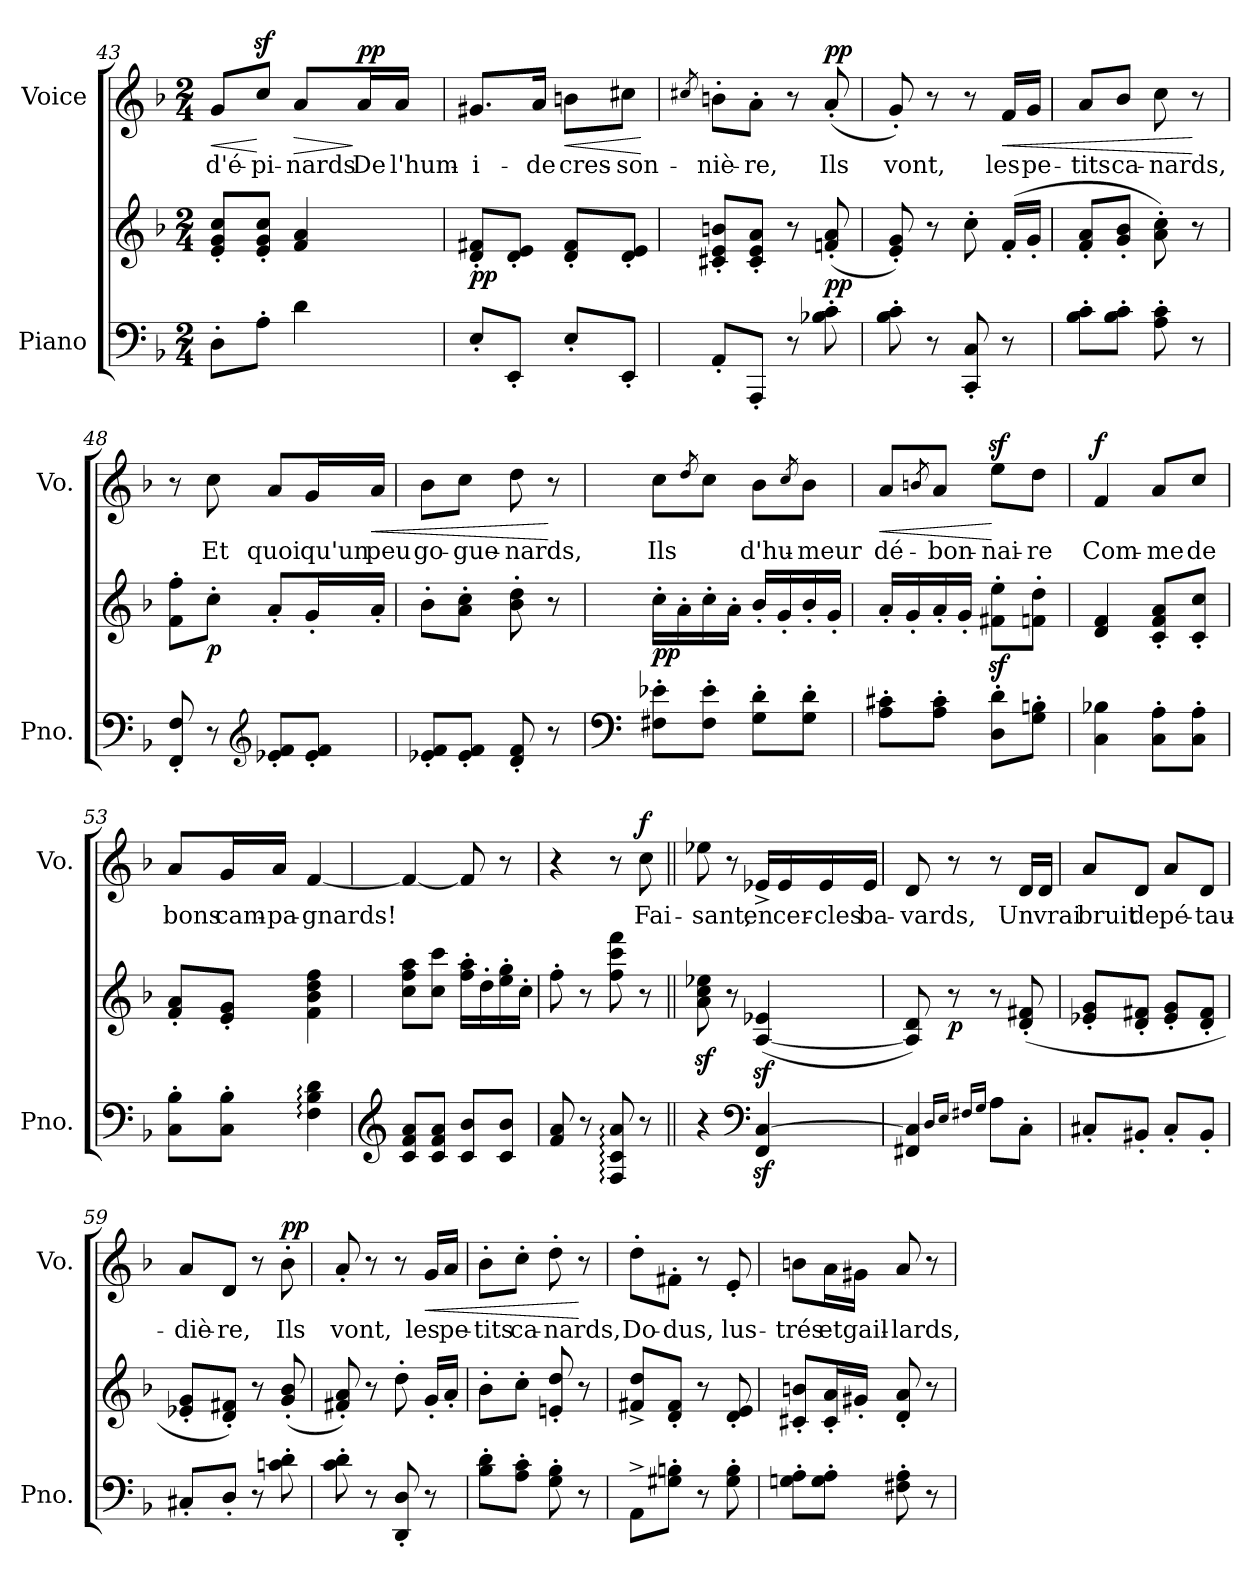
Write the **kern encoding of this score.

**kern	**kern	**dynam	**kern	**text	**dynam
*part2	*part2	*part2	*part1	*part1	*part1
*staff3	*staff2	*staff2/3	*staff1	*staff1	*staff1
*I"Piano	*	*	*I"Voice	*	*
*I'Pno.	*	*	*I'Vo.	*	*
*clefF4	*clefG2	*	*clefG2	*	*
*k[b-]	*k[b-]	*	*k[b-]	*	*
*M2/4	*M2/4	*	*M2/4	*	*
=43	=43	=43	=43	=43	=43
!	!	!	!	!LO:LY:b	!LO:HP:b
8D'\L	8e/' 8g/' 8cc/'L	.	8g/L	d'é-	<
!	!	!	!	!LO:LY:b	!
8A'\J	8e/' 8g/' 8cc/'J	.	8ccz>/J	-pi-	[
!	!	!	!	!LO:LY:b	!LO:HP:b
4d\	4f/ 4a/	.	8a/L	-nards	>
!	!	!	!	!LO:LY:b	!LO:DY:n=1:a
.	.	.	16a/L	De	] pp
!	!	!	!	!LO:LY:b	!
.	.	.	16a/JJ	l'hum-	.
=44	=44	=44	=44	=44	=44
!	!	!LO:DY:b	!	!LO:LY:b	!
8E'/L	8d/' 8f#X/'L	pp	8.g#X/L	-i-	.
8EE'/J	8d/' 8e/'J	.	.	.	.
!	!	!	!	!LO:LY:b	!
.	.	.	16a/Jk	-de	.
!	!	!	!	!LO:LY:b	!LO:HP:b
8E'/L	8d/' 8f#/'L	.	8bn\L	cres-	<
!	!	!	!	!LO:LY:b	!
8EE'/J	8d/' 8e/'J	.	8cc#X\J	son-	.
.	.	.	.	.	[
!!LO:LB:g=z
=45	=45	=45	=45	=45	=45
.	.	.	8qcc#X/	.	.
!	!	!	!	!LO:LY:b	!
8AA'/L	8c#X/' 8e/' 8bn/'L	.	8bn'\L	-niè-	.
!	!	!	!	!LO:LY:b	!
8AAA'/J	8c#/' 8e/' 8a/'J	.	8a'\J	-re,	.
8r	8r	.	8r	.	.
!	!	!LO:DY:b	!	!LO:LY:b	!LO:DY:a
8B-X\' 8c\'	(<8fn/' 8a/'	pp	(<8a'/	Ils	pp
=46	=46	=46	=46	=46	=46
!	!	!	!	!LO:LY:b	!
8B-\' 8c\'	8e/' 8g/')	.	8g'/)	vont,	.
8r	8r	.	8r	.	.
8CC/' 8C/'	8cc'\	.	8r	.	.
!	!	!	!	!LO:LY:b	!LO:HP:b
8r	(<16f'/LL	.	16f/LL	les	<
!	!	!	!	!LO:LY:b	!
.	16g'/JJ	.	16g/JJ	pe-	.
=47	=47	=47	=47	=47	=47
!	!	!	!	!LO:LY:b	!
8B-\' 8c\'L	8f/' 8a/'L	.	8a/L	-tits	.
!	!	!	!	!LO:LY:b	!
8B-\' 8c\'J	8g/' 8b-/'J	.	8b-/J	ca-	.
!	!	!	!	!LO:LY:b	!
8A\' 8c\'	8a\' 8cc\')	.	8cc\	-nards,	.
8r	8r	.	8r	.	[
=48	=48	=48	=48	=48	=48
8FF/' 8F/'	8f\' 8ff\'L	.	8r	.	.
!	!	!LO:DY:b	!	!LO:LY:b	!
8r	8cc'\J	p	8cc\	Et	.
*clefG2	*	*	*	*	*
!	!	!	!	!LO:LY:b	!
8e-X/' 8f/'L	8a'/L	.	8a/L	quoi	.
!	!	!	!	!LO:LY:b	!
8e-/' 8f/'J	16g'/L	.	16g/L	qu'un	.
!	!	!	!	!LO:LY:b	!LO:HP:b
.	16a'/JJ	.	16a/JJ	peu	<
=49	=49	=49	=49	=49	=49
!	!	!	!	!LO:LY:b	!
8e-X/' 8f/'L	8b-'\L	.	8b-\L	go-	.
!	!	!	!	!LO:LY:b	!
8e-/' 8f/'J	8a\' 8cc\'J	.	8cc\J	-gue-	.
!	!	!	!	!LO:LY:b	!
8d/' 8f/'	8b-\' 8dd\'	.	8dd\	-nards,	.
8r	8r	.	8r	.	[
!!LO:PB:g=z
=50	=50	=50	=50	=50	=50
*clefF4	*	*	*	*	*
!	!	!LO:DY:b	!	!LO:LY:b	!
8F#X\' 8e-X\'L	16cc'\LL	pp	8cc\L	Ils	.
.	16a'\	.	.	.	.
.	.	.	8qdd/	.	.
8F#\' 8e-\'J	16cc'\	.	8cc\J	.	.
.	16a'\JJ	.	.	.	.
!	!	!	!	!LO:LY:b	!
8G\' 8d\'L	16b-'/LL	.	8b-\L	d'hu-	.
.	16g'/	.	.	.	.
.	.	.	8qcc/	.	.
!	!	!	!	!LO:LY:b	!
8G\' 8d\'J	16b-'/	.	8b-\J	-meur	.
.	16g'/JJ	.	.	.	.
=51	=51	=51	=51	=51	=51
!	!	!	!	!LO:LY:b	!LO:HP:b
8A\' 8c#X\'L	16a'/LL	.	8a/L	dé-	<
.	16g'/	.	.	.	.
.	.	.	8qbn/	.	.
!	!	!	!	!LO:LY:b	!
8A\' 8c#\'J	16a'/	.	8a/J	-bon-	.
.	16g'/JJ	.	.	.	.
!	!	!	!	!LO:LY:b	!
8D\' 8d\'L	8f#X\z<' 8ee\z<'L	.	8eez>\L	-nai-	[
!	!	!	!	!LO:LY:b	!
8G\' 8Bn\'J	8fn\' 8dd\'J	.	8dd\J	-re	.
=52	=52	=52	=52	=52	=52
!	!	!	!	!LO:LY:b	!LO:DY:a
4C\ 4B-X\	4d/ 4f/	.	4f/	Com-	f
!	!	!	!	!LO:LY:b	!
8C\' 8A\'L	8c/' 8f/' 8a/'L	.	8a/L	-me	.
!	!	!	!	!LO:LY:b	!
8C\' 8A\'J	8c/' 8cc/'J	.	8cc/J	de	.
=53	=53	=53	=53	=53	=53
!	!	!	!	!LO:LY:b	!
8C\' 8B-\'L	8f/' 8a/'L	.	8a/L	bons	.
!	!	!	!	!LO:LY:b	!
8C\' 8B-\'J	8e/' 8g/'J	.	16g/L	cam-	.
!	!	!	!	!LO:LY:b	!
.	.	.	16a/JJ	-pa-	.
!	!	!	!	!LO:LY:b	!
4F\: 4B-\: 4d\:	4f\ 4b-\ 4dd\ 4ff\	.	[4f/	-gnards!	.
!!LO:LB:g=z
=54	=54	=54	=54	=54	=54
*clefG2	*	*	*	*	*
8c/ 8f/ 8a/L	8cc\ 8ff\ 8aa\L	.	4f/_	.	.
8c/ 8f/ 8a/J	8cc\ 8ccc\J	.	.	.	.
8c/ 8b-/L	16ff\' 16aa\'LL	.	8f/]	.	.
.	16dd'\	.	.	.	.
8c/ 8b-/J	16ee\' 16gg\'	.	8r	.	.
.	16cc'\JJ	.	.	.	.
=55	=55	=55	=55	=55	=55
8f/ 8a/	8ff'\	.	4r	.	.
8r	8r	.	.	.	.
8F/: 8c/: 8a/:	8ff\ 8ccc\ 8fff\	.	8r	.	.
!	!	!	!	!LO:LY:b	!LO:DY:a
8r	8r	.	8cc\	Fai-	f
=56||	=56||	=56||	=56||	=56||	=56||
!	!	!	!	!LO:LY:b	!
4r	8a\z> 8cc\z> 8ee-X\z>	.	8ee-X\	-sant,	.
.	8r	.	8r	.	.
*clefF4	*	*	*	*	*
!	!	!	!	!LO:LY:b	!
4FF/z< [4C/z<	(>[4A/z> 4e-X/z>	.	16e-X^/LL	en	.
!	!	!	!	!LO:LY:b	!
.	.	.	16e-/	cer-	.
!	!	!	!	!LO:LY:b	!
.	.	.	16e-/	-cles	.
!	!	!	!	!LO:LY:b	!
.	.	.	16e-/JJ	ba-	.
=57	=57	=57	=57	=57	=57
!	!	!	!	!LO:LY:b	!
4FF#X/ 4C/]	8A/] 8d/)	.	8d/	-vards,	.
!	!	!LO:DY:b	!	!	!
.	8r	p	8r	.	.
16qD/LL	.	.	.	.	.
16qE/JJ	.	.	.	.	.
16qF#X/LL	.	.	.	.	.
16qG/JJ	.	.	.	.	.
8A\L	8r	.	8r	.	.
!	!	!	!	!LO:LY:b	!
8C'\J	(>8d/' 8f#X/'	.	16d/LL	Un	.
!	!	!	!	!LO:LY:b	!
.	.	.	16d/JJ	vrai	.
!!LO:LB:g=z
=58	=58	=58	=58	=58	=58
!	!	!	!	!LO:LY:b	!
8C#X'/L	8e-X/' 8g/'L	.	8a/L	bruit	.
!	!	!	!	!LO:LY:b	!
8BB#X'/J	8d/' 8f#X/'J	.	8d/J	de	.
!	!	!	!	!LO:LY:b	!
8C#'/L	8e-/' 8g/'L	.	8a/L	pé-	.
!	!	!	!	!LO:LY:b	!
8BB#'/J	8d/' 8f#/'J	.	8d/J	-tau-	.
=59	=59	=59	=59	=59	=59
!	!	!	!	!LO:LY:b	!
8C#X'/L	8e-X/' 8g/'L	.	8a/L	-diè-	.
!	!	!	!	!LO:LY:b	!
8D'/J	8d/' 8f#X/'J)	.	8d/J	-re,	.
8r	8r	.	8r	.	.
!	!	!	!	!LO:LY:b	!LO:DY:a
8cn\' 8d\'	(<8g/' 8b-/'	.	8b-'\	Ils	pp
=60	=60	=60	=60	=60	=60
!	!	!	!	!LO:LY:b	!
8c\' 8d\'	8f#X/' 8a/')	.	8a'/	vont,	.
8r	8r	.	8r	.	.
8DD/' 8D/'	8dd'\	.	8r	.	.
!	!	!	!	!LO:LY:b	!LO:HP:b
8r	16g'/LL	.	16g/LL	les	<
!	!	!	!	!LO:LY:b	!
.	16a'/JJ	.	16a/JJ	pe-	.
=61	=61	=61	=61	=61	=61
!	!	!	!	!LO:LY:b	!
8B-\' 8d\'L	8b-'\L	.	8b-'\L	-tits	.
!	!	!	!	!LO:LY:b	!
8A\' 8c\'J	8cc'\J	.	8cc'\J	ca-	.
!	!	!	!	!LO:LY:b	!
8G\' 8B-\'	8en/' 8dd/'	.	8dd'\	-nards,	.
8r	8r	.	8r	.	[
!!LO:LB:g=z
=62	=62	=62	=62	=62	=62
!	!	!	!	!LO:LY:b	!
8AA^\L	8f#X/^ 8dd/^L	.	8dd'\L	Do-	.
!	!	!	!	!LO:LY:b	!
8G#X\' 8Bn\'J	8d/' 8f#/'J	.	8f#X'\J	-dus,	.
8r	8r	.	8r	.	.
!	!	!	!	!LO:LY:b	!
8G#\' 8B\'	8d/' 8e/'	.	8e'/	lus-	.
=63	=63	=63	=63	=63	=63
!	!	!	!	!LO:LY:b	!
8Gn\' 8A\'L	8c#X/' 8bn/'L	.	8bn\L	-trés	.
!	!	!	!	!LO:LY:b	!
8G\' 8A\'J	16c#/' 16a/'L	.	16a\L	et	.
!	!	!	!	!LO:LY:b	!
.	16g#X'/JJ	.	16g#X\JJ	gail-	.
!	!	!	!	!LO:LY:b	!
8F#X\' 8A\'	8d/' 8a/'	.	8a/	-lards,	.
8r	8r	.	8r	.	.
=	=	=	=	=	=
*-	*-	*-	*-	*-	*-
